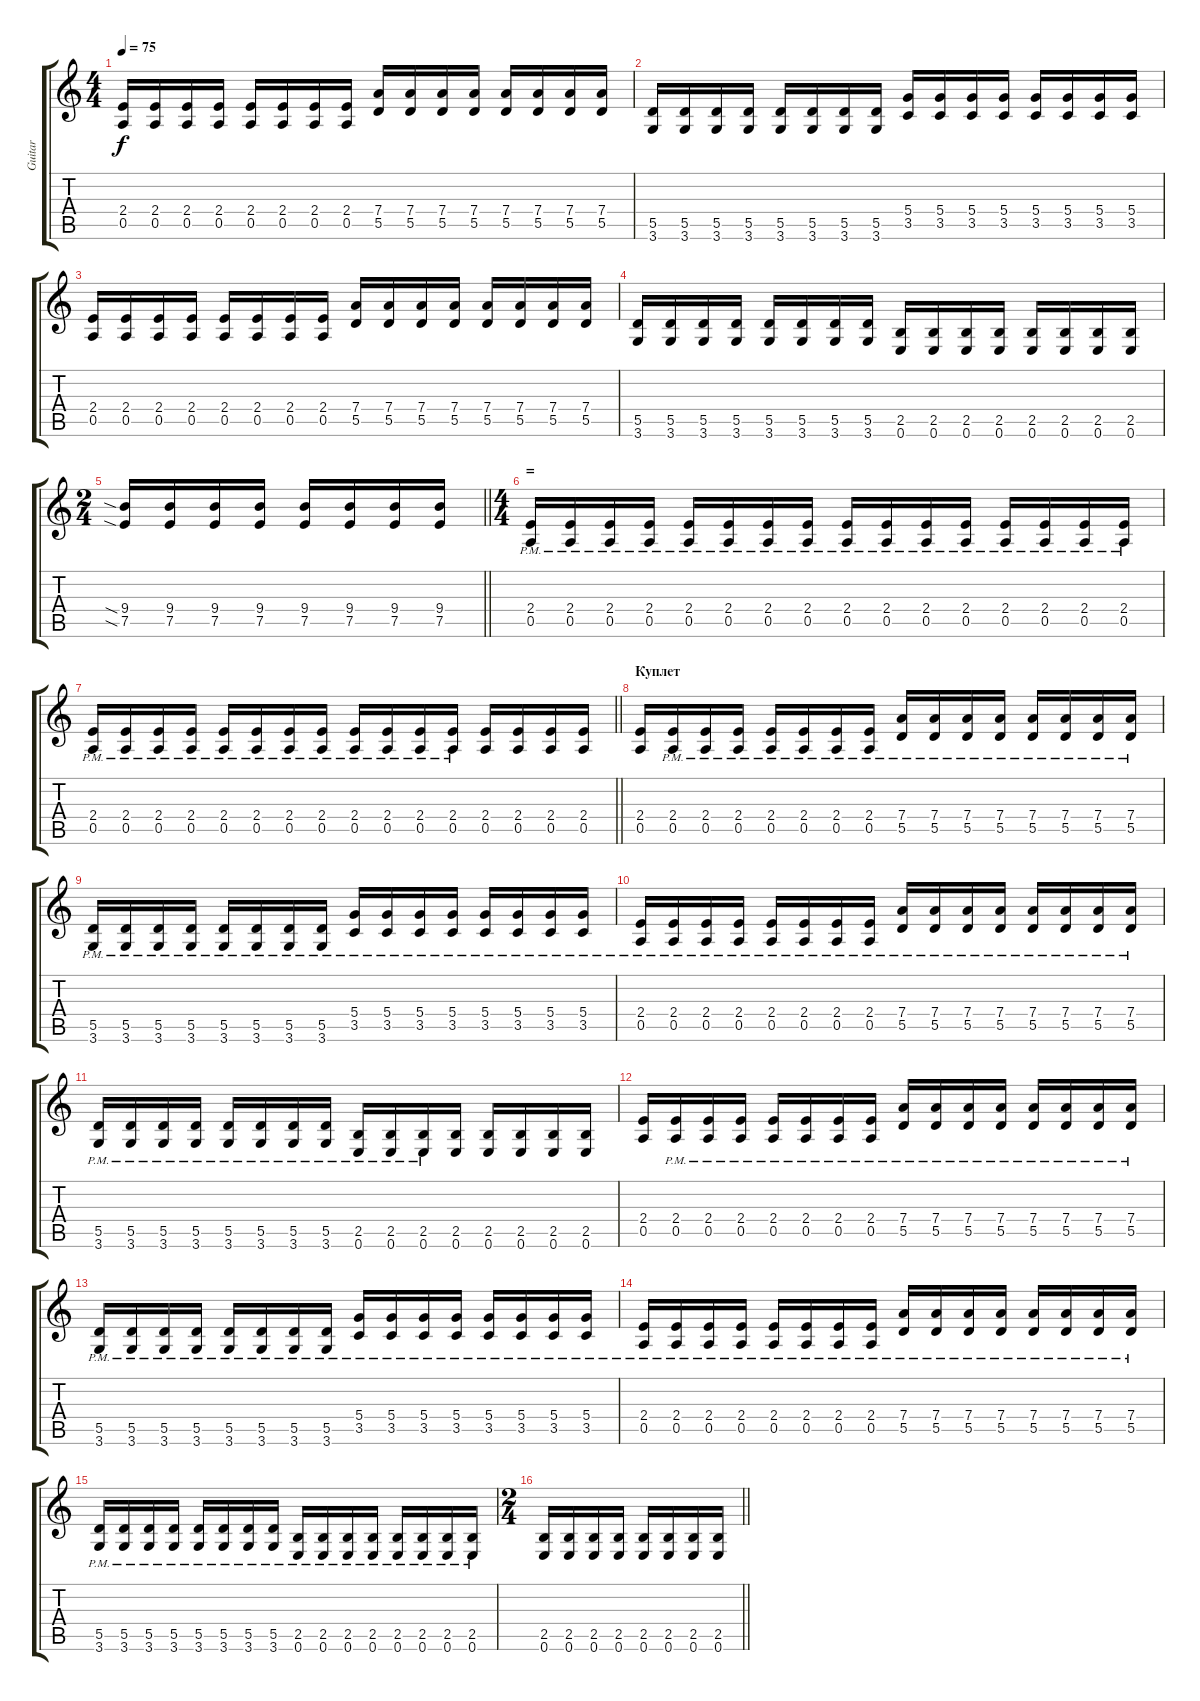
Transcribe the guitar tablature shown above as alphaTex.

\track ("Guitar" "Guitar") {instrument overdrivenguitar}
\staff {score tabs}
\tuning (E4 B3 G3 D3 A2 E2) {hide}
\ts (4 4)
\tempo 75
\clef g2
\ks c
(2.4 0.5).16{dy f} (2.4 0.5).16 (2.4 0.5).16 (2.4 0.5).16 (2.4 0.5).16 (2.4 0.5).16 (2.4 0.5).16 (2.4 0.5).16 (7.4 5.5).16 (7.4 5.5).16 (7.4 5.5).16 (7.4 5.5).16 (7.4 5.5).16 (7.4 5.5).16 (7.4 5.5).16 (7.4 5.5).16 |
(5.5 3.6).16 (5.5 3.6).16 (5.5 3.6).16 (5.5 3.6).16 (5.5 3.6).16 (5.5 3.6).16 (5.5 3.6).16 (5.5 3.6).16 (5.4 3.5).16 (5.4 3.5).16 (5.4 3.5).16 (5.4 3.5).16 (5.4 3.5).16 (5.4 3.5).16 (5.4 3.5).16 (5.4 3.5).16 |
(2.4 0.5).16 (2.4 0.5).16 (2.4 0.5).16 (2.4 0.5).16 (2.4 0.5).16 (2.4 0.5).16 (2.4 0.5).16 (2.4 0.5).16 (7.4 5.5).16 (7.4 5.5).16 (7.4 5.5).16 (7.4 5.5).16 (7.4 5.5).16 (7.4 5.5).16 (7.4 5.5).16 (7.4 5.5).16 |
(5.5 3.6).16 (5.5 3.6).16 (5.5 3.6).16 (5.5 3.6).16 (5.5 3.6).16 (5.5 3.6).16 (5.5 3.6).16 (5.5 3.6).16 (2.5 0.6).16 (2.5 0.6).16 (2.5 0.6).16 (2.5 0.6).16 (2.5 0.6).16 (2.5 0.6).16 (2.5 0.6).16 (2.5 0.6).16 |
\ts (2 4)
\barLineRight lightlight
(9.4{sia} 7.5{sia}).16 (9.4 7.5).16 (9.4 7.5).16 (9.4 7.5).16 (9.4 7.5).16 (9.4 7.5).16 (9.4 7.5).16 (9.4 7.5).16 |
\ts (4 4)
\section ("" "=")
(2.4{pm} 0.5{pm}).16 (2.4{pm} 0.5{pm}).16 (2.4{pm} 0.5{pm}).16 (2.4{pm} 0.5{pm}).16 (2.4{pm} 0.5{pm}).16 (2.4{pm} 0.5{pm}).16 (2.4{pm} 0.5{pm}).16 (2.4{pm} 0.5{pm}).16 (2.4{pm} 0.5{pm}).16 (2.4{pm} 0.5{pm}).16 (2.4{pm} 0.5{pm}).16 (2.4{pm} 0.5{pm}).16 (2.4{pm} 0.5{pm}).16 (2.4{pm} 0.5{pm}).16 (2.4{pm} 0.5{pm}).16 (2.4{pm} 0.5{pm}).16 |
\barLineRight lightlight
(2.4{pm} 0.5{pm}).16 (2.4{pm} 0.5{pm}).16 (2.4{pm} 0.5{pm}).16 (2.4{pm} 0.5{pm}).16 (2.4{pm} 0.5{pm}).16 (2.4{pm} 0.5{pm}).16 (2.4{pm} 0.5{pm}).16 (2.4{pm} 0.5{pm}).16 (2.4{pm} 0.5{pm}).16 (2.4{pm} 0.5{pm}).16 (2.4{pm} 0.5{pm}).16 (2.4{pm} 0.5{pm}).16 (2.4 0.5).16 (2.4 0.5).16 (2.4 0.5).16 (2.4 0.5).16 |
\section ("" "Куплет")
(2.4 0.5).16 (2.4{pm} 0.5{pm}).16 (2.4{pm} 0.5{pm}).16 (2.4{pm} 0.5{pm}).16 (2.4{pm} 0.5{pm}).16 (2.4{pm} 0.5{pm}).16 (2.4{pm} 0.5{pm}).16 (2.4{pm} 0.5{pm}).16 (7.4{pm} 5.5{pm}).16 (7.4{pm} 5.5{pm}).16 (7.4{pm} 5.5{pm}).16 (7.4{pm} 5.5{pm}).16 (7.4{pm} 5.5{pm}).16 (7.4{pm} 5.5{pm}).16 (7.4{pm} 5.5{pm}).16 (7.4{pm} 5.5{pm}).16 |
(5.5{pm} 3.6{pm}).16 (5.5{pm} 3.6{pm}).16 (5.5{pm} 3.6{pm}).16 (5.5{pm} 3.6{pm}).16 (5.5{pm} 3.6{pm}).16 (5.5{pm} 3.6{pm}).16 (5.5{pm} 3.6{pm}).16 (5.5{pm} 3.6{pm}).16 (5.4{pm} 3.5{pm}).16 (5.4{pm} 3.5{pm}).16 (5.4{pm} 3.5{pm}).16 (5.4{pm} 3.5{pm}).16 (5.4{pm} 3.5{pm}).16 (5.4{pm} 3.5{pm}).16 (5.4{pm} 3.5{pm}).16 (5.4{pm} 3.5{pm}).16 |
(2.4{pm} 0.5{pm}).16 (2.4{pm} 0.5{pm}).16 (2.4{pm} 0.5{pm}).16 (2.4{pm} 0.5{pm}).16 (2.4{pm} 0.5{pm}).16 (2.4{pm} 0.5{pm}).16 (2.4{pm} 0.5{pm}).16 (2.4{pm} 0.5{pm}).16 (7.4{pm} 5.5{pm}).16 (7.4{pm} 5.5{pm}).16 (7.4{pm} 5.5{pm}).16 (7.4{pm} 5.5{pm}).16 (7.4{pm} 5.5{pm}).16 (7.4{pm} 5.5{pm}).16 (7.4{pm} 5.5{pm}).16 (7.4{pm} 5.5{pm}).16 |
(5.5{pm} 3.6{pm}).16 (5.5{pm} 3.6{pm}).16 (5.5{pm} 3.6{pm}).16 (5.5{pm} 3.6{pm}).16 (5.5{pm} 3.6{pm}).16 (5.5{pm} 3.6{pm}).16 (5.5{pm} 3.6{pm}).16 (5.5{pm} 3.6{pm}).16 (2.5{pm} 0.6{pm}).16 (2.5{pm} 0.6{pm}).16 (2.5{pm} 0.6{pm}).16 (2.5 0.6).16 (2.5 0.6).16 (2.5 0.6).16 (2.5 0.6).16 (2.5 0.6).16 |
(2.4 0.5).16 (2.4{pm} 0.5{pm}).16 (2.4{pm} 0.5{pm}).16 (2.4{pm} 0.5{pm}).16 (2.4{pm} 0.5{pm}).16 (2.4{pm} 0.5{pm}).16 (2.4{pm} 0.5{pm}).16 (2.4{pm} 0.5{pm}).16 (7.4{pm} 5.5{pm}).16 (7.4{pm} 5.5{pm}).16 (7.4{pm} 5.5{pm}).16 (7.4{pm} 5.5{pm}).16 (7.4{pm} 5.5{pm}).16 (7.4{pm} 5.5{pm}).16 (7.4{pm} 5.5{pm}).16 (7.4{pm} 5.5{pm}).16 |
(5.5{pm} 3.6{pm}).16 (5.5{pm} 3.6{pm}).16 (5.5{pm} 3.6{pm}).16 (5.5{pm} 3.6{pm}).16 (5.5{pm} 3.6{pm}).16 (5.5{pm} 3.6{pm}).16 (5.5{pm} 3.6{pm}).16 (5.5{pm} 3.6{pm}).16 (5.4{pm} 3.5{pm}).16 (5.4{pm} 3.5{pm}).16 (5.4{pm} 3.5{pm}).16 (5.4{pm} 3.5{pm}).16 (5.4{pm} 3.5{pm}).16 (5.4{pm} 3.5{pm}).16 (5.4{pm} 3.5{pm}).16 (5.4{pm} 3.5{pm}).16 |
(2.4{pm} 0.5{pm}).16 (2.4{pm} 0.5{pm}).16 (2.4{pm} 0.5{pm}).16 (2.4{pm} 0.5{pm}).16 (2.4{pm} 0.5{pm}).16 (2.4{pm} 0.5{pm}).16 (2.4{pm} 0.5{pm}).16 (2.4{pm} 0.5{pm}).16 (7.4{pm} 5.5{pm}).16 (7.4{pm} 5.5{pm}).16 (7.4{pm} 5.5{pm}).16 (7.4{pm} 5.5{pm}).16 (7.4{pm} 5.5{pm}).16 (7.4{pm} 5.5{pm}).16 (7.4{pm} 5.5{pm}).16 (7.4{pm} 5.5{pm}).16 |
(5.5{pm} 3.6{pm}).16 (5.5{pm} 3.6{pm}).16 (5.5{pm} 3.6{pm}).16 (5.5{pm} 3.6{pm}).16 (5.5{pm} 3.6{pm}).16 (5.5{pm} 3.6{pm}).16 (5.5{pm} 3.6{pm}).16 (5.5{pm} 3.6{pm}).16 (2.5{pm} 0.6{pm}).16 (2.5{pm} 0.6{pm}).16 (2.5{pm} 0.6{pm}).16 (2.5{pm} 0.6{pm}).16 (2.5{pm} 0.6{pm}).16 (2.5{pm} 0.6{pm}).16 (2.5{pm} 0.6{pm}).16 (2.5{pm} 0.6{pm}).16 |
\ts (2 4)
\barLineRight lightlight
(2.5 0.6).16 (2.5 0.6).16 (2.5 0.6).16 (2.5 0.6).16 (2.5 0.6).16 (2.5 0.6).16 (2.5 0.6).16 (2.5 0.6).16
